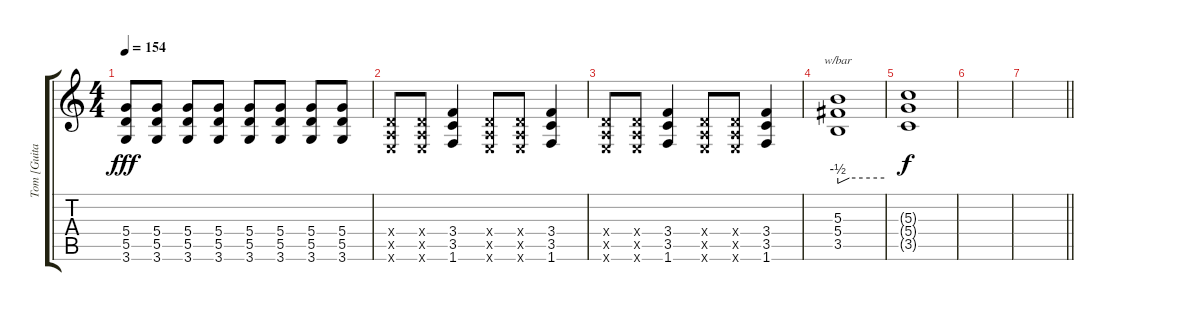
\track ("Tom [Guitar]" "Tom [Guita") {instrument overdrivenguitar}
\staff {score tabs}
\tuning (E4 B3 G3 D3 A2 E2) {hide}
\ts (4 4)
\tempo 154
\clef g2
\ks c
(5.4 5.5 3.6).8{dy fff} (5.4 5.5 3.6).8 (5.4 5.5 3.6).8 (5.4 5.5 3.6).8 (5.4 5.5 3.6).8 (5.4 5.5 3.6).8 (5.4 5.5 3.6).8 (5.4 5.5 3.6).8 |
(0.4{x} 0.5{x} 0.6{x}).8 (0.4{x} 0.5{x} 0.6{x}).8 (3.4 3.5 1.6).4 (0.4{x} 0.5{x} 0.6{x}).8 (0.4{x} 0.5{x} 0.6{x}).8 (3.4 3.5 1.6).4 |
(0.4{x} 0.5{x} 0.6{x}).8 (0.4{x} 0.5{x} 0.6{x}).8 (3.4 3.5 1.6).4 (0.4{x} 0.5{x} 0.6{x}).8 (0.4{x} 0.5{x} 0.6{x}).8 (3.4 3.5 1.6).4 |
(5.3 5.4 3.5).1{tbe (custom default 0 -2 15 0 60 0)} |
(5.3{t} 5.4{t} 3.5{t}).1{dy f} |
|
\barLineRight lightlight
